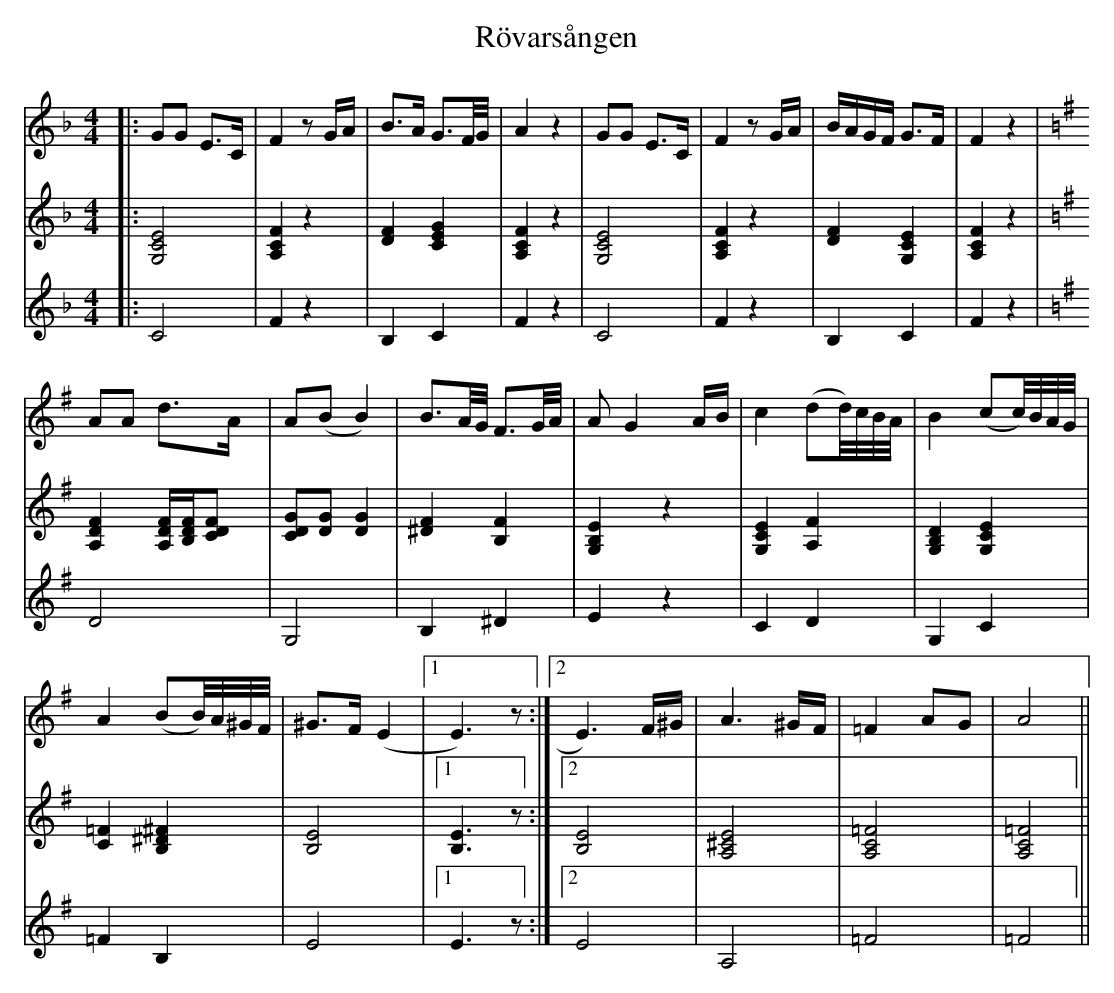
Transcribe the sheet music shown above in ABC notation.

X:1
T: Rövarsången
K: F
M: 4/4
V: 1
|: GG E>C | F2zG/A/ | B>A G>F/G// | A2z2 | GG E>C | F2zG/A/ | B/A/G/F/ G>F | F2z2 |
K: G
AA d>A | A(BB2) | B>A/G// F>G/A// | AG2A/B/ | c2(dd//)c//B//A// | B2(cc//)B//A//G// |
A2 (BB//)A//^G//F// | ^G>F(E2 |1 E3)z :|2 E3)F/^G/ | A3^G/F/ | =F2AG | A4 ||
V: 2
|: [E4C4G,4] | [F2C2A,2]z2 | [F2D2][G2E2C2] | [F2C2A,2]z2 | [E4C4G,4] | [F2C2A,2]z2 | [F2D2][G,2E2C2] | [F2C2A,2]z2 |
K: G
[F2A,2D2][F/A,/D/][F/B,/D/][FCD] | [GCD][GD][G2D2] | [F2^D2][F2B,2] | [E2B,2G,2]z2 | [E2C2G,2][F2A,2] | [G,2D2B,2][G,2E2C2] |
[=F2C2][^F2B,2^D2] | [E4B,4] |1 [E3B,3]z :|2 [E4B,4] | [E4^C4A,4] | [=F4C4A,4] | [=F4A,4C4] ||
V: 3
|: C4 | F2z2 | B,2C2 | F2z2 | C4 | F2z2 | B,2C2 | F2z2 |
K: G
D4 | G,4 | B,2^D2 | E2z2 | C2D2 | G,2C2 |
=F2B,2 | E4 |1 E3z :|2 E4 | A,4 | =F4 | =F4 ||
